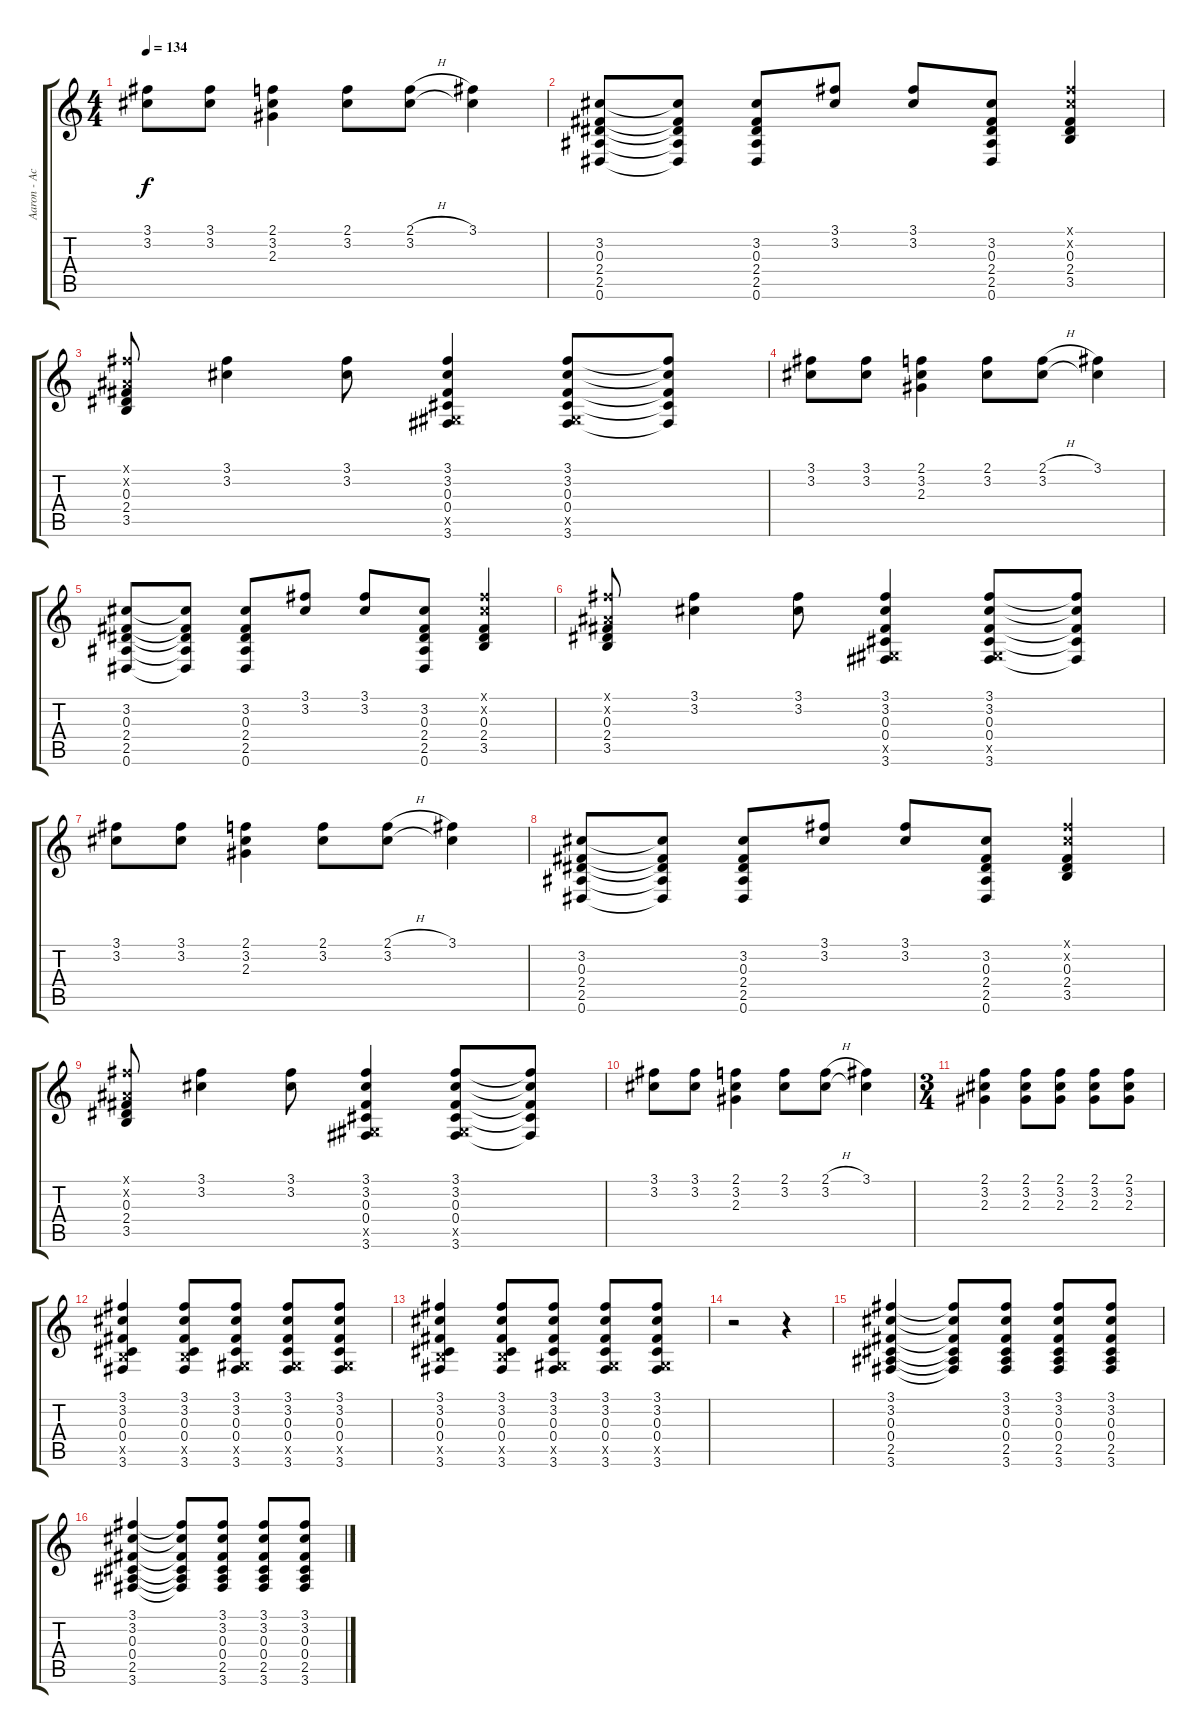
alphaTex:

\track ("Aaron - Acoustic" "Aaron - Ac") {instrument acousticguitarsteel}
\staff {score tabs}
\tuning (Eb4 Bb3 Gb3 Db3 Ab2 Eb2) {hide}
\ts (4 4)
\tempo 134
\clef g2
\ks c
(3.1 3.2).8{dy f} (3.1 3.2).8 (2.1 3.2 2.3).4 (2.1 3.2).8 (2.1{h} 3.2).8 (3.1 3.2{t}).4 |
(3.2 0.3 2.4 2.5 0.6).8 (3.2{t} 0.3{t} 2.4{t} 2.5{t} 0.6{t}).8 (3.2 0.3 2.4 2.5 0.6).8 (3.1 3.2).8 (3.1 3.2).8 (3.2 0.3 2.4 2.5 0.6).8 (3.1{x} 3.2{x} 0.3 2.4 3.5).4 |
(3.1{x} 0.2{x} 0.3 2.4 3.5).8 (3.1 3.2).4 (3.1 3.2).8 (3.1 3.2 0.3 0.4 0.5{x} 3.6).4 (3.1 3.2 0.3 0.4 0.5{x} 3.6).8 (3.1{t} 3.2{t} 0.3{t} 0.4{t} 3.6{t}).8 |
(3.1 3.2).8 (3.1 3.2).8 (2.1 3.2 2.3).4 (2.1 3.2).8 (2.1{h} 3.2).8 (3.1 3.2{t}).4 |
(3.2 0.3 2.4 2.5 0.6).8 (3.2{t} 0.3{t} 2.4{t} 2.5{t} 0.6{t}).8 (3.2 0.3 2.4 2.5 0.6).8 (3.1 3.2).8 (3.1 3.2).8 (3.2 0.3 2.4 2.5 0.6).8 (3.1{x} 3.2{x} 0.3 2.4 3.5).4 |
(3.1{x} 0.2{x} 0.3 2.4 3.5).8 (3.1 3.2).4 (3.1 3.2).8 (3.1 3.2 0.3 0.4 0.5{x} 3.6).4 (3.1 3.2 0.3 0.4 0.5{x} 3.6).8 (3.1{t} 3.2{t} 0.3{t} 0.4{t} 3.6{t}).8 |
(3.1 3.2).8 (3.1 3.2).8 (2.1 3.2 2.3).4 (2.1 3.2).8 (2.1{h} 3.2).8 (3.1 3.2{t}).4 |
(3.2 0.3 2.4 2.5 0.6).8 (3.2{t} 0.3{t} 2.4{t} 2.5{t} 0.6{t}).8 (3.2 0.3 2.4 2.5 0.6).8 (3.1 3.2).8 (3.1 3.2).8 (3.2 0.3 2.4 2.5 0.6).8 (3.1{x} 3.2{x} 0.3 2.4 3.5).4 |
(3.1{x} 0.2{x} 0.3 2.4 3.5).8 (3.1 3.2).4 (3.1 3.2).8 (3.1 3.2 0.3 0.4 0.5{x} 3.6).4 (3.1 3.2 0.3 0.4 0.5{x} 3.6).8 (3.1{t} 3.2{t} 0.3{t} 0.4{t} 3.6{t}).8 |
(3.1 3.2).8 (3.1 3.2).8 (2.1 3.2 2.3).4 (2.1 3.2).8 (2.1{h} 3.2).8 (3.1 3.2{t}).4 |
\ts (3 4)
(2.1 3.2 2.3).4 (2.1 3.2 2.3).8 (2.1 3.2 2.3).8 (2.1 3.2 2.3).8 (2.1 3.2 2.3).8 |
(3.1 3.2 0.3 0.4 3.5{x} 3.6).4 (3.1 3.2 0.3 0.4 3.5{x} 3.6).8 (3.1 3.2 0.3 0.4 0.5{x} 3.6).8 (3.1 3.2 0.3 0.4 0.5{x} 3.6).8 (3.1 3.2 0.3 0.4 0.5{x} 3.6).8 |
(3.1 3.2 0.3 0.4 3.5{x} 3.6).4 (3.1 3.2 0.3 0.4 3.5{x} 3.6).8 (3.1 3.2 0.3 0.4 0.5{x} 3.6).8 (3.1 3.2 0.3 0.4 0.5{x} 3.6).8 (3.1 3.2 0.3 0.4 0.5{x} 3.6).8 |
r.2 r.4 |
(3.1 3.2 0.3 0.4 2.5 3.6).4 (3.1{t} 3.2{t} 0.3{t} 0.4{t} 2.5{t} 3.6{t}).8 (3.1 3.2 0.3 0.4 2.5 3.6).8 (3.1 3.2 0.3 0.4 2.5 3.6).8 (3.1 3.2 0.3 0.4 2.5 3.6).8 |
(3.1 3.2 0.3 0.4 2.5 3.6).4 (3.1{t} 3.2{t} 0.3{t} 0.4{t} 2.5{t} 3.6{t}).8 (3.1 3.2 0.3 0.4 2.5 3.6).8 (3.1 3.2 0.3 0.4 2.5 3.6).8 (3.1 3.2 0.3 0.4 2.5 3.6).8
